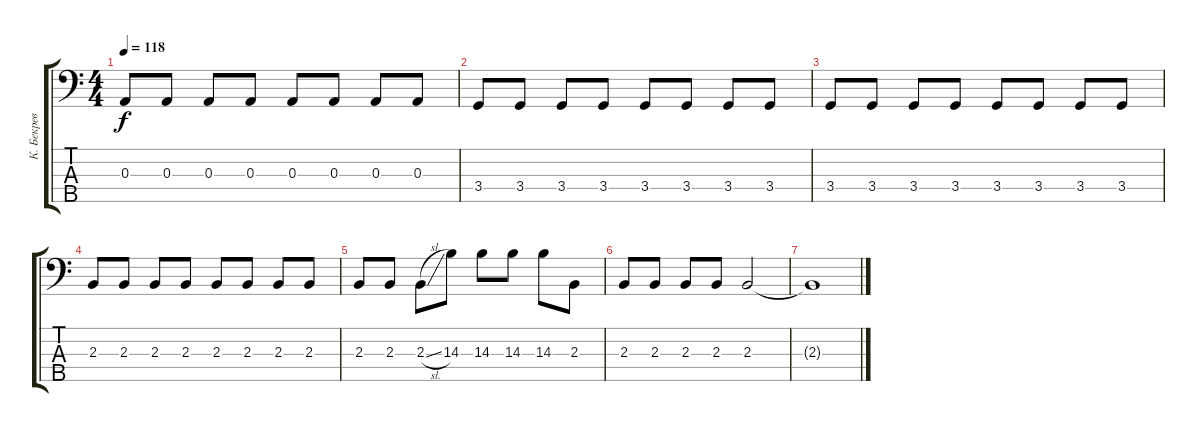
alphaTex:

\track ("К. Бекрев" "К. Бекрев") {instrument electricbasspick}
\staff {score tabs}
\tuning (G2 D2 A1 E1 B0) {hide}
\ts (4 4)
\tempo 118
\clef f4
\ks c
0.3.8{dy f} 0.3.8 0.3.8 0.3.8 0.3.8 0.3.8 0.3.8 0.3.8 |
3.4.8 3.4.8 3.4.8 3.4.8 3.4.8 3.4.8 3.4.8 3.4.8 |
3.4.8 3.4.8 3.4.8 3.4.8 3.4.8 3.4.8 3.4.8 3.4.8 |
2.3.8 2.3.8 2.3.8 2.3.8 2.3.8 2.3.8 2.3.8 2.3.8 |
2.3.8 2.3.8 2.3{sl}.8 14.3.8 14.3.8 14.3.8 14.3.8 2.3.8 |
2.3.8 2.3.8 2.3.8 2.3.8 2.3.2 |
2.3{t}.1
